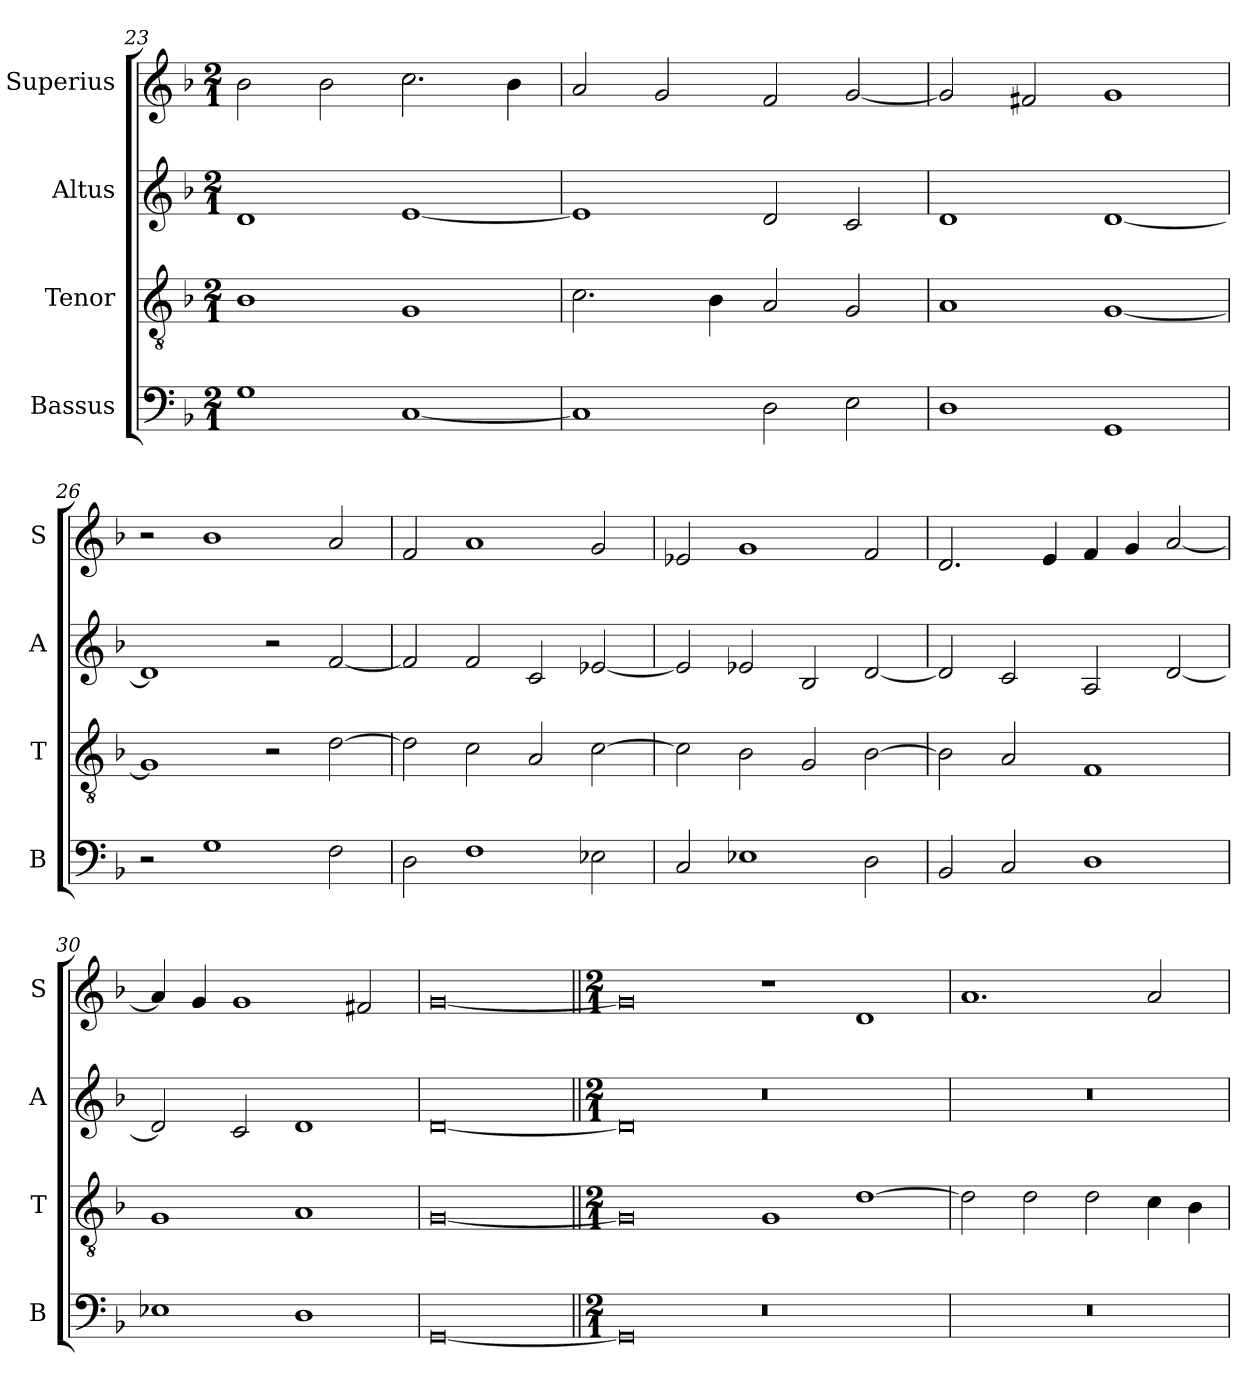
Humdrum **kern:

**kern	**kern	**kern	**kern
*part4	*part3	*part2	*part1
*staff4	*staff3	*staff2	*staff1
*I"Bassus	*I"Tenor	*I"Altus	*I"Superius
*I'B	*I'T	*I'A	*I'S
*clefF4	*clefGv2	*clefG2	*clefG2
*k[b-]	*k[b-]	*k[b-]	*k[b-]
*F:	*F:	*F:	*F:
*M2/1	*M2/1	*M2/1	*M2/1
=23	=23	=23	=23
1G	1B-	1d	2b-
.	.	.	2b-
[1C	1G	[1e	2.cc
.	.	.	4b-
=24	=24	=24	=24
1C]	2.c	1e]	2a
.	.	.	2g
.	4B-	.	.
2D	2A	2d	2f
2E	2G	2c	[2g
=25	=25	=25	=25
1D	1A	1d	2g]
.	.	.	2f#X
1GG	[1G	[1d	1g
=26	=26	=26	=26
2r	1G]	1d]	2r
1G	.	.	1b-
.	2r	2r	.
2F	[2d	[2f	2a
=27	=27	=27	=27
2D	2d]	2f]	2f
1F	2c	2f	1a
.	2A	2c	.
2E-X	[2c	[2e-X	2g
=28	=28	=28	=28
2C	2c]	2e-]	2e-X
1E-X	2B-	2e-X	1g
.	2G	2B-	.
2D	[2B-	[2d	2f
=29	=29	=29	=29
2BB-	2B-]	2d]	2.d
2C	2A	2c	.
.	.	.	4e
1D	1F	2A	4f
.	.	.	4g
.	.	[2d	[2a
=30	=30	=30	=30
1E-X	1G	2d]	4a]
.	.	.	4g
.	.	2c	1g
1D	1A	1d	.
.	.	.	2f#X
=31	=31	=31	=31
[0GG	[0G	[0d	[0g
=32||	=32||	=32||	=32||
*M2/1	*M2/1	*M2/1	*M2/1
0GG]	0G]	0d]	0g]
0r	1G	0r	1r
.	[1d	.	1d
=33	=33	=33	=33
0r	2d]	0r	1.a
.	2d	.	.
.	2d	.	.
.	4c	.	2a
.	4B-	.	.
=	=	=	=
*-	*-	*-	*-
